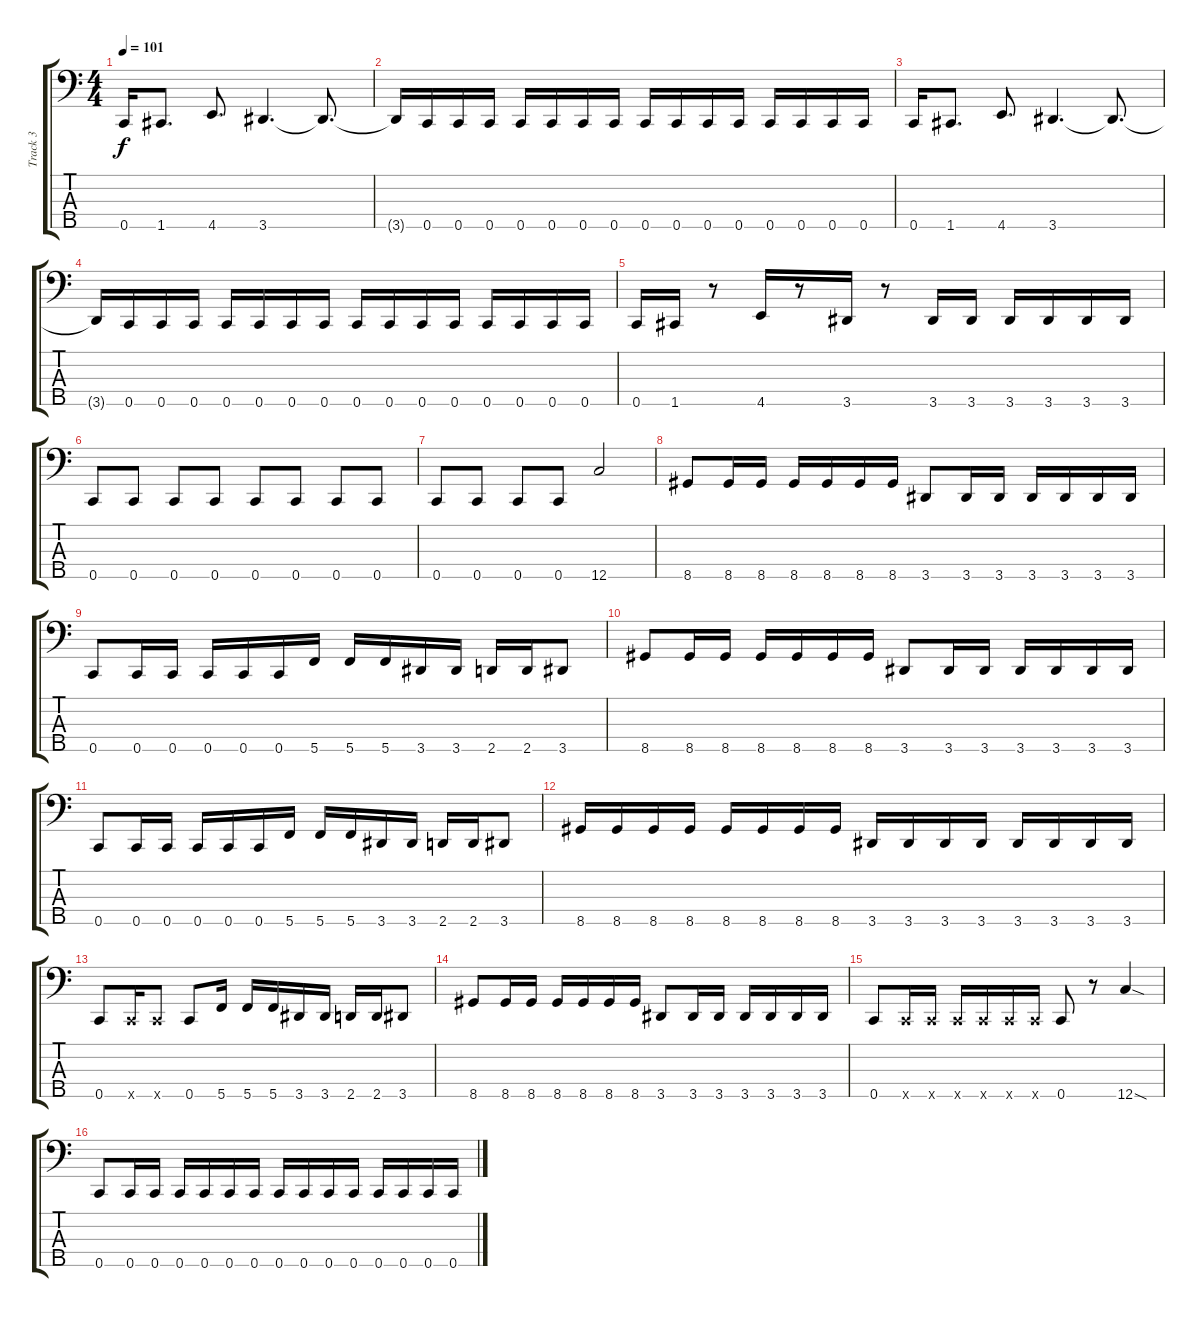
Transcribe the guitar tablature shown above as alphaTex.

\track ("Track 3" "Track 3") {instrument electricbassfinger}
\staff {score tabs}
\tuning (A2 F2 C2 G1 C1) {hide}
\ts (4 4)
\tempo 101
\clef f4
\ks c
0.5.16{dy f} 1.5.8{d} 4.5.8{d} 3.5.4{d} 3.5{t}.8{d} |
3.5{t}.16 0.5.16 0.5.16 0.5.16 0.5.16 0.5.16 0.5.16 0.5.16 0.5.16 0.5.16 0.5.16 0.5.16 0.5.16 0.5.16 0.5.16 0.5.16 |
0.5.16 1.5.8{d} 4.5.8{d} 3.5.4{d} 3.5{t}.8{d} |
3.5{t}.16 0.5.16 0.5.16 0.5.16 0.5.16 0.5.16 0.5.16 0.5.16 0.5.16 0.5.16 0.5.16 0.5.16 0.5.16 0.5.16 0.5.16 0.5.16 |
0.5.16 1.5.16 r.8 4.5.16 r.8 3.5.16 r.8 3.5.16 3.5.16 3.5.16 3.5.16 3.5.16 3.5.16 |
0.5.8 0.5.8 0.5.8 0.5.8 0.5.8 0.5.8 0.5.8 0.5.8 |
0.5.8 0.5.8 0.5.8 0.5.8 12.5.2 |
8.5.8 8.5.16 8.5.16 8.5.16 8.5.16 8.5.16 8.5.16 3.5.8 3.5.16 3.5.16 3.5.16 3.5.16 3.5.16 3.5.16 |
0.5.8 0.5.16 0.5.16 0.5.16 0.5.16 0.5.16 5.5.16 5.5.16 5.5.16 3.5.16 3.5.16 2.5.16 2.5.16 3.5.8 |
8.5.8 8.5.16 8.5.16 8.5.16 8.5.16 8.5.16 8.5.16 3.5.8 3.5.16 3.5.16 3.5.16 3.5.16 3.5.16 3.5.16 |
0.5.8 0.5.16 0.5.16 0.5.16 0.5.16 0.5.16 5.5.16 5.5.16 5.5.16 3.5.16 3.5.16 2.5.16 2.5.16 3.5.8 |
8.5.16 8.5.16 8.5.16 8.5.16 8.5.16 8.5.16 8.5.16 8.5.16 3.5.16 3.5.16 3.5.16 3.5.16 3.5.16 3.5.16 3.5.16 3.5.16 |
0.5.8 0.5{x}.16 0.5{x}.8 0.5.8 5.5.16 5.5.16 5.5.16 3.5.16 3.5.16 2.5.16 2.5.16 3.5.8 |
8.5.8 8.5.16 8.5.16 8.5.16 8.5.16 8.5.16 8.5.16 3.5.8 3.5.16 3.5.16 3.5.16 3.5.16 3.5.16 3.5.16 |
0.5.8 0.5{x}.16 0.5{x}.16 0.5{x}.16 0.5{x}.16 0.5{x}.16 0.5{x}.16 0.5.8 r.8 12.5{sod}.4 |
0.5.8 0.5.16 0.5.16 0.5.16 0.5.16 0.5.16 0.5.16 0.5.16 0.5.16 0.5.16 0.5.16 0.5.16 0.5.16 0.5.16 0.5.16
